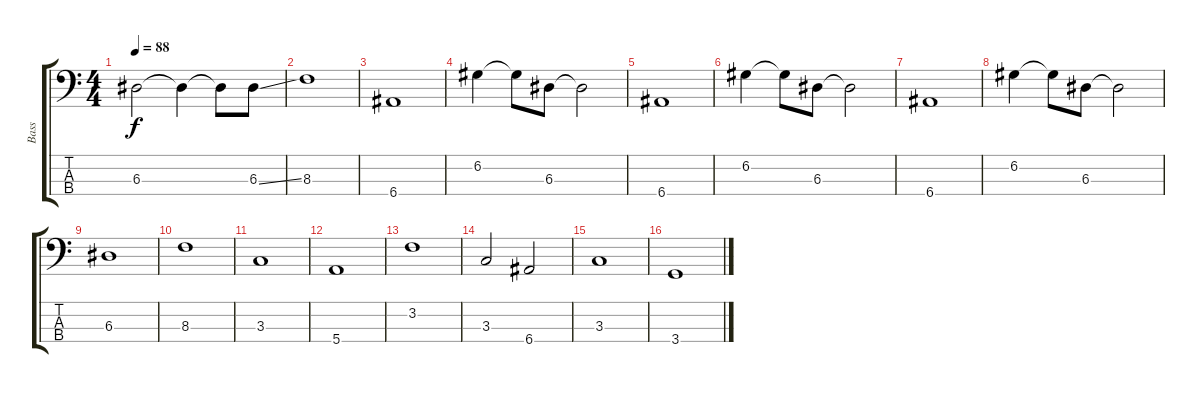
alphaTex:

\track ("Bass" "Bass") {instrument electricbassfinger}
\staff {score tabs}
\tuning (G2 D2 A1 E1) {hide}
\ts (4 4)
\tempo 88
\clef f4
\ks c
6.3.2{dy f} 6.3{t}.4 6.3{t}.8 6.3{ss}.8 |
8.3.1 |
6.4.1 |
6.2.4 6.2{t}.8 6.3.8 6.3{t}.2 |
6.4.1 |
6.2.4 6.2{t}.8 6.3.8 6.3{t}.2 |
6.4.1 |
6.2.4 6.2{t}.8 6.3.8 6.3{t}.2 |
6.3.1 |
8.3.1 |
3.3.1 |
5.4.1 |
3.2.1 |
3.3.2 6.4.2 |
3.3.1 |
3.4.1
